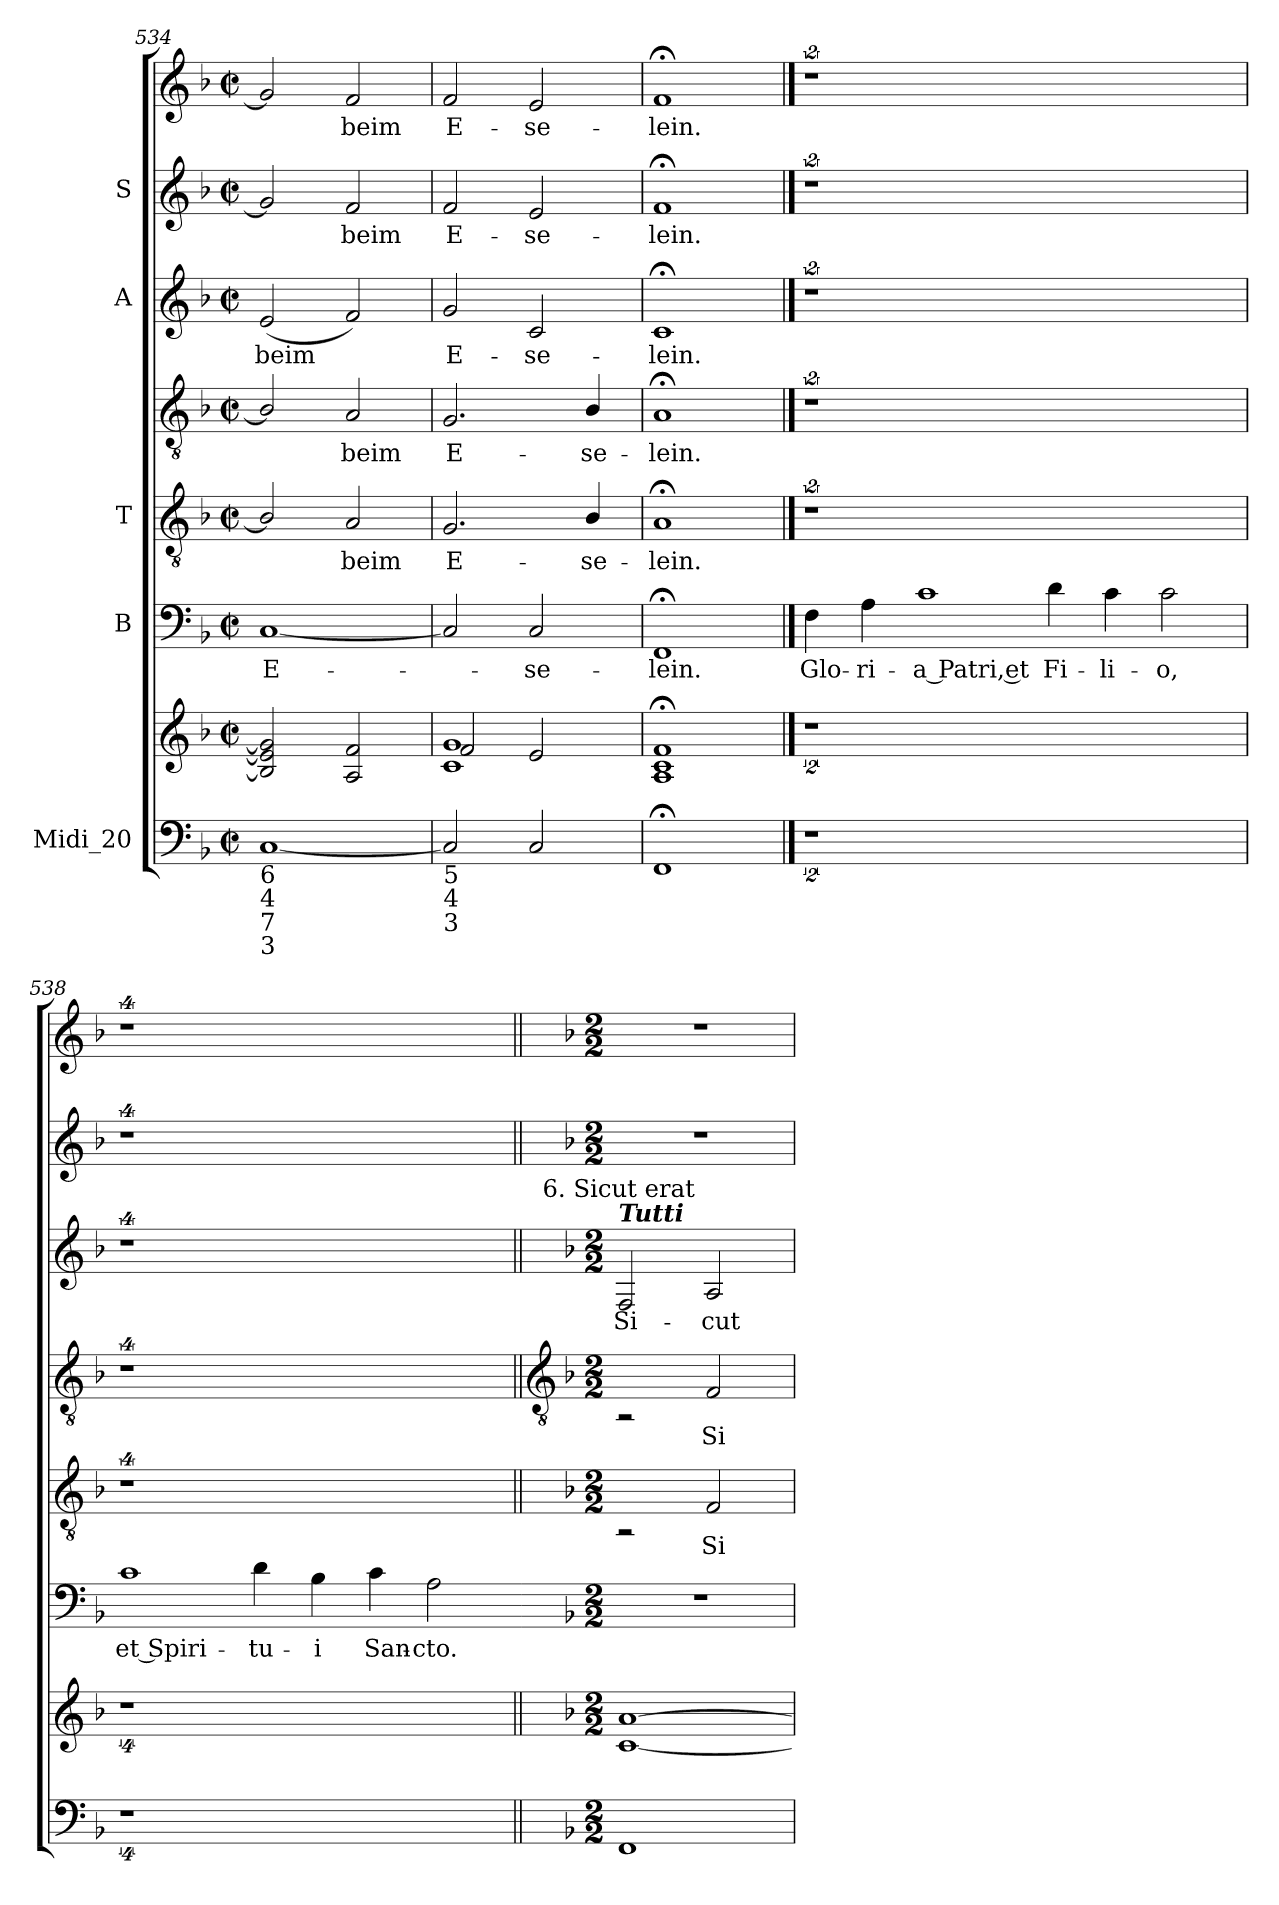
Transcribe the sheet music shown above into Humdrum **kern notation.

**kern	**kern	**kern	**text	**kern	**text	**kern	**text	**kern	**text	**kern	**text	**kern	**text
*part5	*part5	*part4	*part4	*part3	*part3	*part3	*part3	*part2	*part2	*part1	*part1	*part1	*part1
*staff8	*staff7	*staff6	*staff6	*staff5	*staff5	*staff4	*staff4	*staff3	*staff3	*staff2	*staff2	*staff1	*staff1
*I"Midi_20	*	*I"B	*	*I"T	*	*	*	*I"A	*	*I"S	*	*	*
*clefF4	*clefG2	*clefF4	*	*clefGv2	*	*clefGv2	*	*clefG2	*	*clefG2	*	*clefG2	*
*k[b-]	*k[b-]	*k[b-]	*	*k[b-]	*	*k[b-]	*	*k[b-]	*	*k[b-]	*	*k[b-]	*
*F:	*F:	*F:	*	*F:	*	*F:	*	*F:	*	*F:	*	*F:	*
*M2/2	*M2/2	*M2/2	*	*M2/2	*	*M2/2	*	*M2/2	*	*M2/2	*	*M2/2	*
*met(c|)	*met(c|)	*met(c|)	*	*met(c|)	*	*met(c|)	*	*met(c|)	*	*met(c|)	*	*met(c|)	*
=534	=534	=534	=534	=534	=534	=534	=534	=534	=534	=534	=534	=534	=534
*	*^	*	*	*	*	*	*	*	*	*	*	*	*
!LO:TX:b:t=6\n4	!	!	!	!	!	!	!	!	!	!	!	!	!	!
!LO:TX:b:t=7\n3	!	!	!	!	!	!	!	!	!	!	!	!	!	!
!	!	!	!	!LO:LY:b	!	!	!	!	!	!LO:LY:b	!	!	!	!
[1C	2B-] 2e] 2g]	2ryy	[1C	E-	2B-/]	.	2B-/]	.	(<2e	beim	2g]	.	2g]	.
!	!	!	!	!	!	!LO:LY:b	!	!LO:LY:b	!	!	!	!LO:LY:b	!	!LO:LY:b
.	2A 2f	2ryy	.	.	2A	beim	2A	beim	2f)	.	2f	beim	2f	beim
=535	=535	=535	=535	=535	=535	=535	=535	=535	=535	=535	=535	=535	=535	=535
!LO:TX:b:t=5\n4	!	!	!	!	!	!	!	!	!	!	!	!	!	!
!LO:TX:b:t=3	!	!	!	!	!	!	!	!	!	!	!	!	!	!
!	!	!	!	!	!	!LO:LY:b	!	!LO:LY:b	!	!LO:LY:b	!	!LO:LY:b	!	!LO:LY:b
2C]	1c 1g	2f/	2C]	.	2.G	E-	2.G	E-	2g	E-	2f	E-	2f	E-
!	!	!	!	!LO:LY:b	!	!	!	!	!	!LO:LY:b	!	!LO:LY:b	!	!LO:LY:b
2C	.	2e/	2C	se-	.	.	.	.	2c	-se-	2e	-se-	2e	-se-
!	!	!	!	!	!	!LO:LY:b	!	!LO:LY:b	!	!	!	!	!	!
.	.	.	.	.	4B-/	-se-	4B-/	-se-	.	.	.	.	.	.
=536	=536	=536	=536	=536	=536	=536	=536	=536	=536	=536	=536	=536	=536	=536
!	!	!	!	!LO:LY:b	!	!LO:LY:b	!	!LO:LY:b	!	!LO:LY:b	!	!LO:LY:b	!	!LO:LY:b
1FF;	1f;<	1A\ 1c\	1FF;<	-lein.	1A;<	-lein.	1A;<	-lein.	1c;<	-lein.	1f;<	-lein.	1f;<	-lein.
!!LO:LB:g=z
==537	==537	==537	==537	==537	==537	==537	==537	==537	==537	==537	==537	==537	==537	==537
!	!	!	!	!LO:LY:b	!	!	!	!	!	!	!	!	!	!
*	*v	*v	*	*	*	*	*	*	*	*	*	*	*	*
2%5r	2%5r	4F	Glo-	2%5r	.	2%5r	.	2%5r	.	2%5r	.	2%5r	.
!	!	!	!LO:LY:b	!	!	!	!	!	!	!	!	!	!
.	.	4A	-ri-	.	.	.	.	.	.	.	.	.	.
!	!	!	!LO:LY:b	!	!	!	!	!	!	!	!	!	!
.	.	1c	-a Patri, et	.	.	.	.	.	.	.	.	.	.
!	!	!	!LO:LY:b	!	!	!	!	!	!	!	!	!	!
.	.	4d	Fi-	.	.	.	.	.	.	.	.	.	.
!	!	!	!LO:LY:b	!	!	!	!	!	!	!	!	!	!
.	.	4c	-li-	.	.	.	.	.	.	.	.	.	.
!	!	!	!LO:LY:b	!	!	!	!	!	!	!	!	!	!
.	.	2c	-o,	.	.	.	.	.	.	.	.	.	.
=538	=538	=538	=538	=538	=538	=538	=538	=538	=538	=538	=538	=538	=538
!	!	!	!LO:LY:b	!	!	!	!	!	!	!	!	!	!
4%9r	4%9r	1c	et Spiri-	4%9r	.	4%9r	.	4%9r	.	4%9r	.	4%9r	.
!	!	!	!LO:LY:b	!	!	!	!	!	!	!	!	!	!
.	.	4d	-tu-	.	.	.	.	.	.	.	.	.	.
!	!	!	!LO:LY:b	!	!	!	!	!	!	!	!	!	!
.	.	4B-	-i	.	.	.	.	.	.	.	.	.	.
!	!	!	!LO:LY:b	!	!	!	!	!	!	!	!	!	!
.	.	4c	San-	.	.	.	.	.	.	.	.	.	.
!	!	!	!LO:LY:b	!	!	!	!	!	!	!	!	!	!
.	.	2A	-cto.	.	.	.	.	.	.	.	.	.	.
!!LO:LB:g=z
=539||	=539||	=539-	=539||	=539||	=539||	=539||	=539||	=539||	=539||	=539||	=539||	=539||	=539||
*	*	*	*	*	*	*clefGv2	*	*	*	*	*	*	*
*k[b-]	*k[b-]	*	*	*k[b-]	*	*k[b-]	*	*k[b-]	*	*	*	*	*
*F:	*F:	*	*	*F:	*	*F:	*	*F:	*	*	*	*	*
*M2/2	*M2/2	*M2/2	*	*M2/2	*	*M2/2	*	*M2/2	*	*M2/2	*	*M2/2	*
!	!	!	!	!	!	!	!	!LO:TX:a:Bi:t=Tutti	!	!	!	!	!
!	!	!	!	!	!	!	!	!LO:TX:a:cj:t=6. Sicut erat	!	!	!	!	!
!	!	!	!	!	!	!	!	!	!LO:LY:b	!	!	!	!
1FF	[1c [1a	1r	.	2rBB	.	2rBB	.	2F	Si-	1r	.	1r	.
!	!	!	!	!	!LO:LY:b	!	!LO:LY:b	!	!LO:LY:b	!	!	!	!
.	.	.	.	2F	Si-	2F	Si-	2A	-cut	.	.	.	.
=	=	=	=	=	=	=	=	=	=	=	=	=	=
*-	*-	*-	*-	*-	*-	*-	*-	*-	*-	*-	*-	*-	*-
